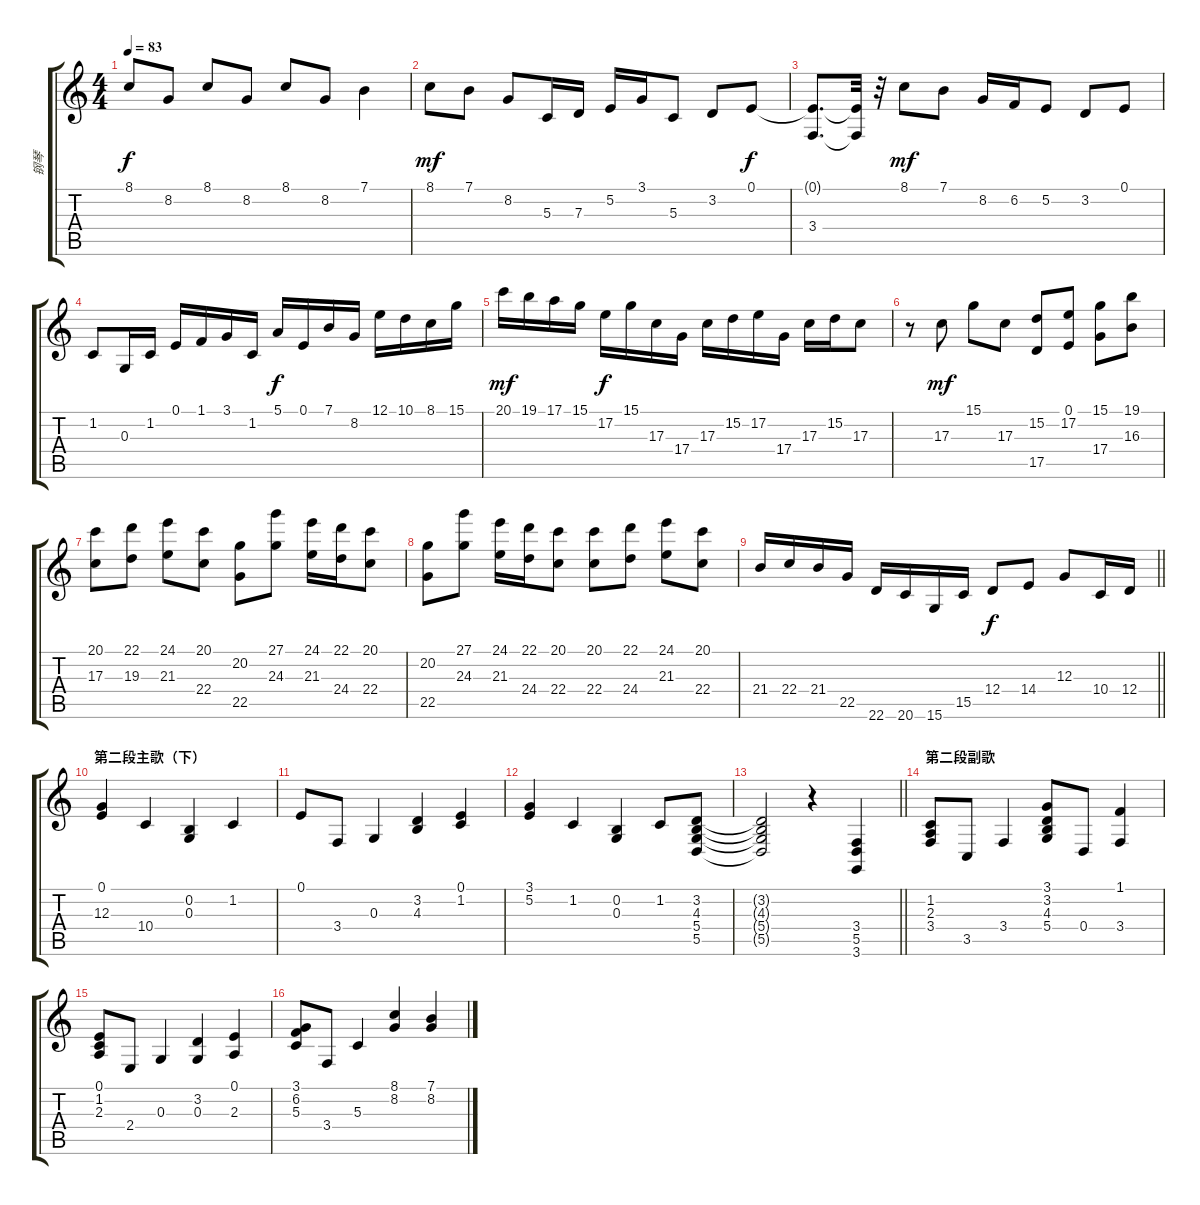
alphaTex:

\track ("钢琴" "钢琴") {instrument brightacousticpiano}
\staff {score tabs}
\tuning (E4 B3 G3 D3 A2 E2) {hide}
\ts (4 4)
\tempo 83
\clef g2
\ks c
8.1.8{dy f} 8.2.8 8.1.8 8.2.8 8.1.8 8.2.8 7.1.4 |
8.1.8{dy mf} 7.1.8 8.2.8 5.3.16 7.3.16 5.2.16 3.1.16 5.3.8 3.2.8 0.1.8{dy f} |
(0.1{t} 3.4{t}).8{d} (0.1{t} 3.4{t}).32 r.32 8.1.8{dy mf} 7.1.8 8.2.16 6.2.16 5.2.8 3.2.8 0.1.8 |
1.2.8 0.3.16 1.2.16 0.1.16 1.1.16 3.1.16 1.2.16 5.1.16{dy f} 0.1.16 7.1.16 8.2.16 12.1.16 10.1.16 8.1.16 15.1.16 |
20.1.16{dy mf} 19.1.16 17.1.16 15.1.16 17.2.16{dy f} 15.1.16 17.3.16 17.4.16 17.3.16 15.2.16 17.2.16 17.4.16 17.3.16 15.2.16 17.3.8 |
r.8 17.3.8{dy mf} 15.1.8 17.3.8 (15.2 17.5).8 (0.1 17.2).8 (15.1 17.4).8 (19.1 16.3).8 |
(20.1 17.3).8 (22.1 19.3).8 (24.1 21.3).8 (20.1 22.4).8 (20.2 22.5).8 (27.1 24.3).8 (24.1 21.3).16 (22.1 24.4).16 (20.1 22.4).8 |
(20.2 22.5).8 (27.1 24.3).8 (24.1 21.3).16 (22.1 24.4).16 (20.1 22.4).8 (20.1 22.4).8 (22.1 24.4).8 (24.1 21.3).8 (20.1 22.4).8 |
\barLineRight lightlight
21.4.16 22.4.16 21.4.16 22.5.16 22.6.16 20.6.16 15.6.16 15.5.16 12.4.8{dy f} 14.4.8 12.3.8 10.4.16 12.4.16 |
\section ("" "第二段主歌（下）")
(0.1 12.3).4 10.4.4 (0.2 0.3).4 1.2.4 |
0.1.8 3.4.8 0.3.4 (3.2 4.3).4 (0.1 1.2).4 |
(3.1 5.2).4 1.2.4 (0.2 0.3).4 1.2.8 (3.2 4.3 5.4 5.5).8 |
\barLineRight lightlight
(3.2{t} 4.3{t} 5.4{t} 5.5{t}).2 r.4 (3.4 5.5 3.6).4 |
\section ("" "第二段副歌")
(1.2 2.3 3.4).8 3.5.8 3.4.4 (3.1 3.2 4.3 5.4).8 0.4.8 (1.1 3.4).4 |
(0.1 1.2 2.3).8 2.4.8 0.3.4 (3.2 0.3).4 (0.1 2.3).4 |
(3.1 6.2 5.3).8 3.4.8 5.3.4 (8.1 8.2).4 (7.1 8.2).4
